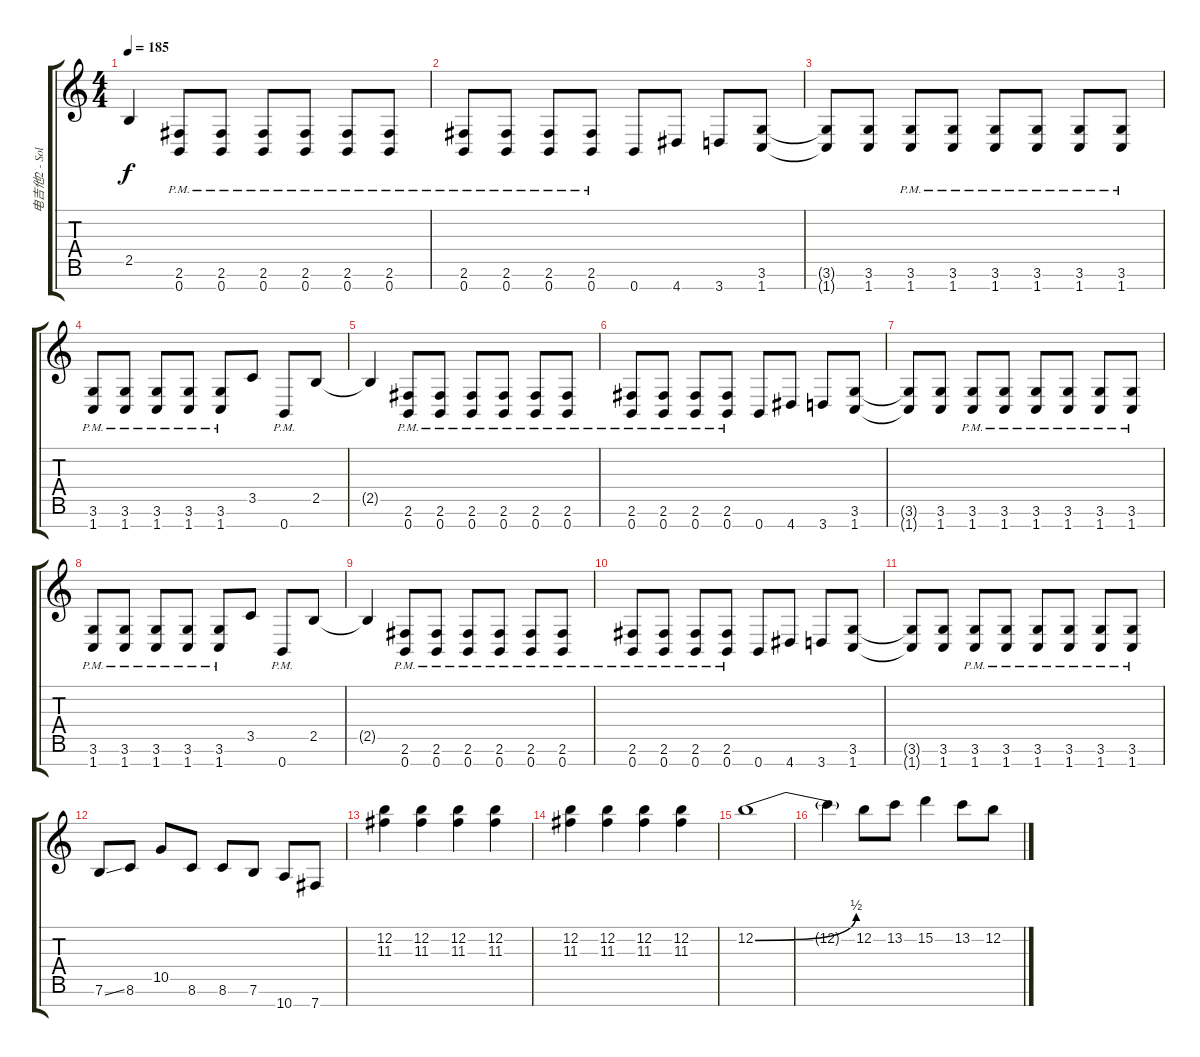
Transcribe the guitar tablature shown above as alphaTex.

\track ("电吉他2 - Solo" "电吉他2 - Sol") {instrument distortionguitar}
\staff {score tabs}
\tuning (E4 B3 G3 D3 A2 E2 B1) {hide}
\ts (4 4)
\tempo 185
\clef g2
\ks c
2.5{t}.4{dy f} (2.6{pm} 0.7{pm}).8 (2.6{pm} 0.7{pm}).8 (2.6{pm} 0.7{pm}).8 (2.6{pm} 0.7{pm}).8 (2.6{pm} 0.7{pm}).8 (2.6{pm} 0.7{pm}).8 |
(2.6{pm} 0.7{pm}).8 (2.6{pm} 0.7{pm}).8 (2.6{pm} 0.7{pm}).8 (2.6{pm} 0.7{pm}).8 0.7.8 4.7.8 3.7.8 (3.6 1.7).8 |
(3.6{t} 1.7{t}).8 (3.6 1.7).8 (3.6{pm} 1.7{pm}).8 (3.6{pm} 1.7{pm}).8 (3.6{pm} 1.7{pm}).8 (3.6{pm} 1.7{pm}).8 (3.6{pm} 1.7{pm}).8 (3.6{pm} 1.7{pm}).8 |
(3.6{pm} 1.7{pm}).8 (3.6{pm} 1.7{pm}).8 (3.6{pm} 1.7{pm}).8 (3.6{pm} 1.7{pm}).8 (3.6{pm} 1.7{pm}).8 3.5.8 0.7{pm}.8 2.5.8 |
2.5{t}.4 (2.6{pm} 0.7{pm}).8 (2.6{pm} 0.7{pm}).8 (2.6{pm} 0.7{pm}).8 (2.6{pm} 0.7{pm}).8 (2.6{pm} 0.7{pm}).8 (2.6{pm} 0.7{pm}).8 |
(2.6{pm} 0.7{pm}).8 (2.6{pm} 0.7{pm}).8 (2.6{pm} 0.7{pm}).8 (2.6{pm} 0.7{pm}).8 0.7.8 4.7.8 3.7.8 (3.6 1.7).8 |
(3.6{t} 1.7{t}).8 (3.6 1.7).8 (3.6{pm} 1.7{pm}).8 (3.6{pm} 1.7{pm}).8 (3.6{pm} 1.7{pm}).8 (3.6{pm} 1.7{pm}).8 (3.6{pm} 1.7{pm}).8 (3.6{pm} 1.7{pm}).8 |
(3.6{pm} 1.7{pm}).8 (3.6{pm} 1.7{pm}).8 (3.6{pm} 1.7{pm}).8 (3.6{pm} 1.7{pm}).8 (3.6{pm} 1.7{pm}).8 3.5.8 0.7{pm}.8 2.5.8 |
2.5{t}.4 (2.6{pm} 0.7{pm}).8 (2.6{pm} 0.7{pm}).8 (2.6{pm} 0.7{pm}).8 (2.6{pm} 0.7{pm}).8 (2.6{pm} 0.7{pm}).8 (2.6{pm} 0.7{pm}).8 |
(2.6{pm} 0.7{pm}).8 (2.6{pm} 0.7{pm}).8 (2.6{pm} 0.7{pm}).8 (2.6{pm} 0.7{pm}).8 0.7.8 4.7.8 3.7.8 (3.6 1.7).8 |
(3.6{t} 1.7{t}).8 (3.6 1.7).8 (3.6{pm} 1.7{pm}).8 (3.6{pm} 1.7{pm}).8 (3.6{pm} 1.7{pm}).8 (3.6{pm} 1.7{pm}).8 (3.6{pm} 1.7{pm}).8 (3.6{pm} 1.7{pm}).8 |
7.6{ss}.8 8.6.8 10.5.8 8.6.8 8.6.8 7.6.8 10.7.8 7.7.8 |
(12.2 11.3).4 (12.2 11.3).4 (12.2 11.3).4 (12.2 11.3).4 |
(12.2 11.3).4 (12.2 11.3).4 (12.2 11.3).4 (12.2 11.3).4 |
12.2{be (bend 0 0 60 2)}.1 |
12.2{t}.4 12.2.8 13.2.8 15.2.4 13.2.8 12.2.8
